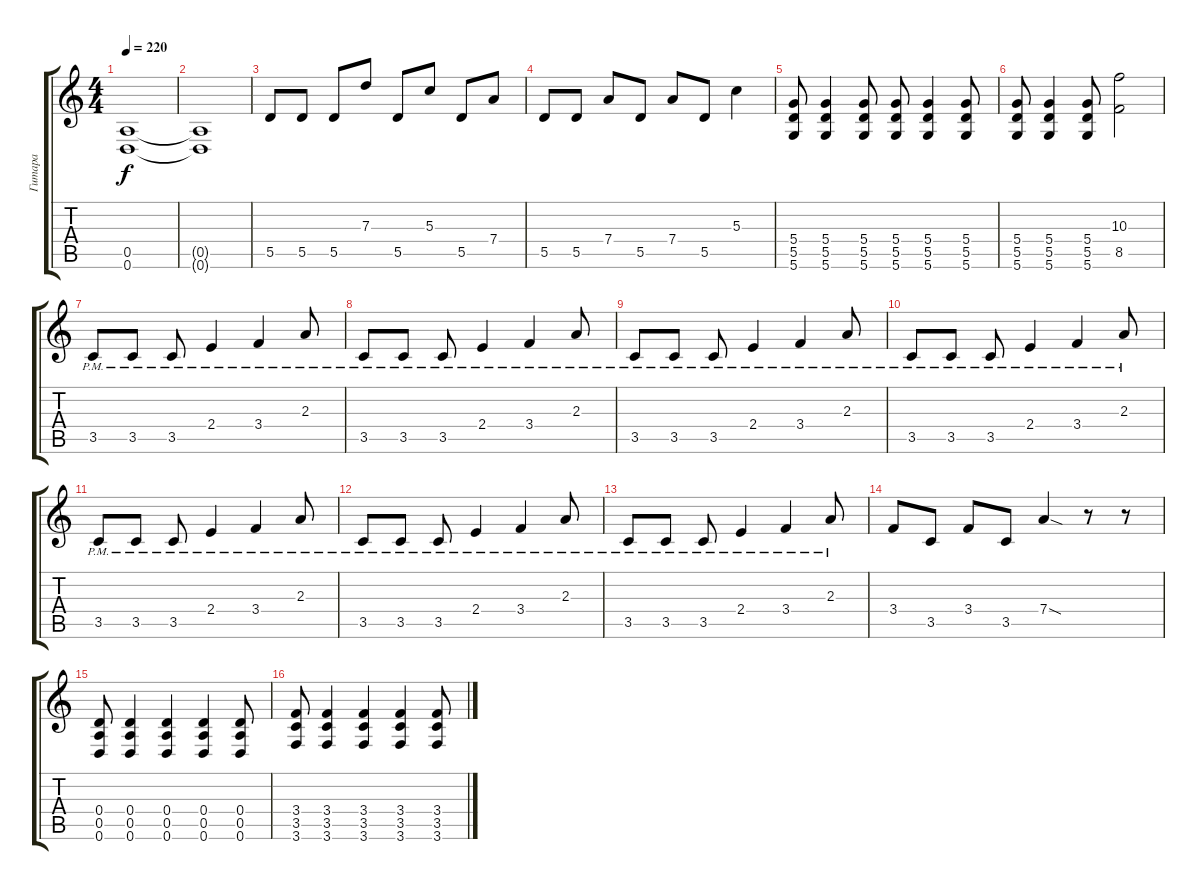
\track ("Гитара" "Гитара") {instrument distortionguitar}
\staff {score tabs}
\tuning (E4 B3 G3 D3 A2 D2) {hide}
\ts (4 4)
\tempo 220
\clef g2
\ks c
(0.5 0.6).1{dy f} |
(0.5{t} 0.6{t}).1 |
5.5.8 5.5.8 5.5.8 7.3.8 5.5.8 5.3.8 5.5.8 7.4.8 |
5.5.8 5.5.8 7.4.8 5.5.8 7.4.8 5.5.8 5.3.4 |
(5.4 5.5 5.6).8 (5.4 5.5 5.6).4 (5.4 5.5 5.6).8 (5.4 5.5 5.6).8 (5.4 5.5 5.6).4 (5.4 5.5 5.6).8 |
(5.4 5.5 5.6).8 (5.4 5.5 5.6).4 (5.4 5.5 5.6).8 (10.3 8.5).2 |
3.5{pm}.8 3.5{pm}.8 3.5{pm}.8 2.4{pm}.4 3.4{pm}.4 2.3{pm}.8 |
3.5{pm}.8 3.5{pm}.8 3.5{pm}.8 2.4{pm}.4 3.4{pm}.4 2.3{pm}.8 |
3.5{pm}.8 3.5{pm}.8 3.5{pm}.8 2.4{pm}.4 3.4{pm}.4 2.3{pm}.8 |
3.5{pm}.8 3.5{pm}.8 3.5{pm}.8 2.4{pm}.4 3.4{pm}.4 2.3{pm}.8 |
3.5{pm}.8 3.5{pm}.8 3.5{pm}.8 2.4{pm}.4 3.4{pm}.4 2.3{pm}.8 |
3.5{pm}.8 3.5{pm}.8 3.5{pm}.8 2.4{pm}.4 3.4{pm}.4 2.3{pm}.8 |
3.5{pm}.8 3.5{pm}.8 3.5{pm}.8 2.4{pm}.4 3.4{pm}.4 2.3{pm}.8 |
3.4.8 3.5.8 3.4.8 3.5.8 7.4{sod}.4 r.8 r.8 |
(0.4 0.5 0.6).8 (0.4 0.5 0.6).4 (0.4 0.5 0.6).4 (0.4 0.5 0.6).4 (0.4 0.5 0.6).8 |
(3.4 3.5 3.6).8 (3.4 3.5 3.6).4 (3.4 3.5 3.6).4 (3.4 3.5 3.6).4 (3.4 3.5 3.6).8
